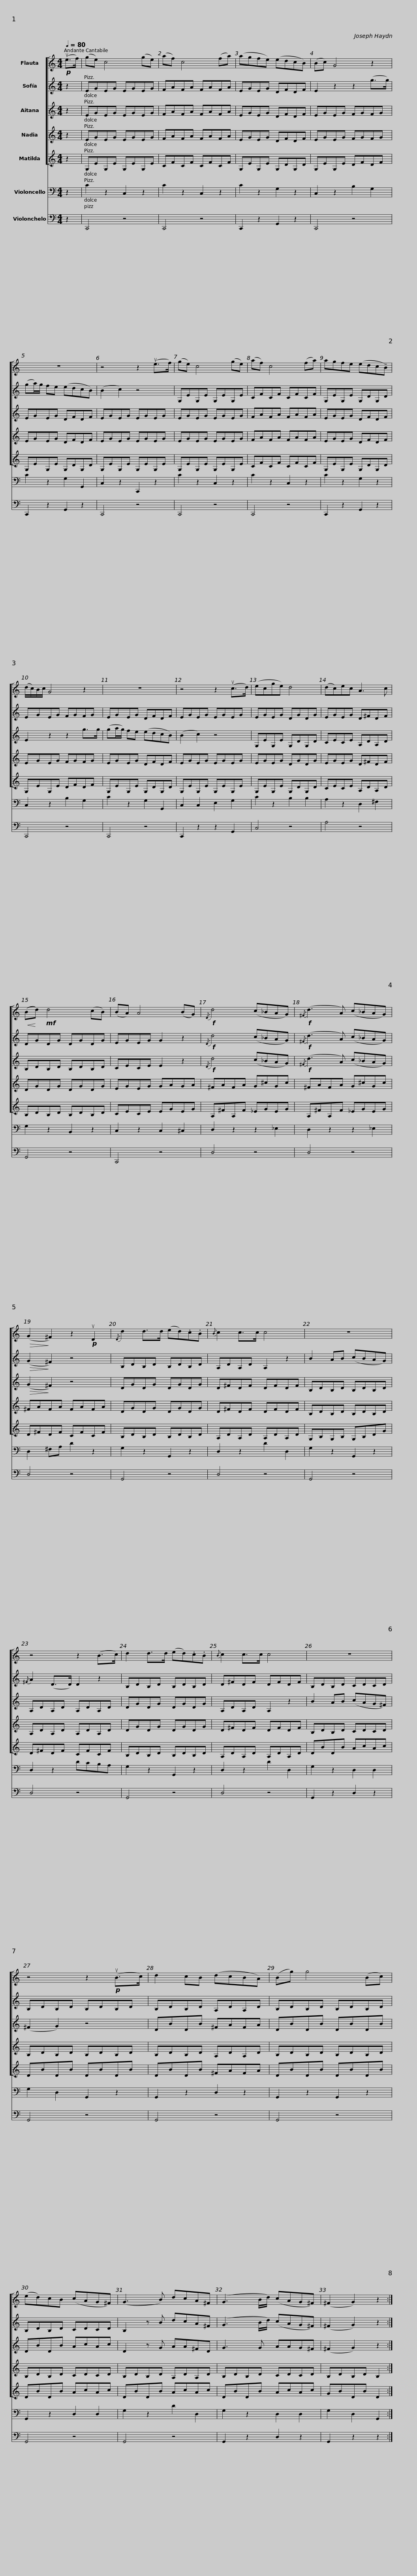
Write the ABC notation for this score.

X:1
%%score [ 1 2 3 4 5 ] 6 7
L:1/8
Q:1/4=80
M:4/4
I:linebreak $
K:C
V:1 treble
V:2 treble
V:3 treble
V:4 treble
V:5 treble
V:6 bass
V:7 bass
V:1
!p! (ue>f) | (ge) c4 (ge) | (af) c4 (fa) | (agfe) (edcB) |$ (Bc) G4 z2 | %5
 z8 | z4 z2 (ue>f) |$ (ge) c4 (ge) | (af) c4 (fa) | agfe (edc!tenuto!B) |$ %10
 (d/c/)B/c/ G4 z2 | z8 | z4 z2 (uc>d) |$ (ecge) d4 | (dc)ec A3 c | %15
!<(! ((B!<)!d))!mf! d4 (cB) |$ (BA) A4 (BG) |!f!{/D} d4 (c_BAG) |!f!{/^F} (d3 A) (c_BAG) |$!>(! (G2!>)! ^F2) z2!p! uD2 | %20
{/D} d2 d>d (ed).c.B |{/B} c2 c>c c4 |$ z8 | z4 z2 (B>c) | d2 d>d (ed).c.B |$ %25
{/B} c2 c>c c4 | z8 | z4 z2!p! (uB>c) |$ d2 cB (dcBA) | (Bg) g4 (Bc) | %30
 (ed)cB (cAG^F) |$ (G3 B) dcA^F | (G3 B/d/) (cAG^F) | (^F2 G2) z2 :| %34
V:2
 z2 | EGEG EGEG | FAFA FAFA | EGEG DFDF |$ E2 z2 z2 (g>g) | %5
 (ga/)g/ fe (edcB) | (B2 c2) z4 |$ G,EG,E G,EG,E | CFCF CFCF | G,EG,E G,DG,D |$ %10
 EGEG FGFG | EGEG DFDF | EGEG EGEG |$ EGEG DGDG | EGEG D^FDF | %15
 DGDG DGDG |$ EGEG G2 z2 |!f!{/D} d4 (c_BAG) |!f!{/^F} (d3 A) (c_BAG) |$!>(! (G2!>)! ^F2) z4 | %20
 B,DB,D B,DB,D | A,DA,D A,2 z2 |$ B2 AB (cBAG) |{/^F} A2 (D>D) D2 z2 | B,DB,D B,DB,D |$ %25
 D^FDF DFDF | B,DB,D CDCD | B,DB,D B,DB,D |$ B,DB,D A,DA,D | B,DB,D B,DB,D | %30
 B,DB,D CDCD |$ B,2 z B dcA^F | (G3 B/d/) (cAG^F) | (^F2 G2) z2 :| %34
V:3
 z2 | EGEG EGEG | FAFA FAFA | EGEG DFDF |$ EGEG FGFG | %5
 EGEG DFDF | EGEG EGEG |$ EGEG EGEG | FAFA FAFA | EGEG DFDF |$ %10
 E2 z2 z2 g>g | (ga/g/) fe (edcB) | (B2 c2) z4 |$ G,EG,E G,DG,D | CECE A,DA,D | %15
 B,DB,D B,DB,D |$ CECE E2 z2 |!f!{/D} d4 (c_BAG) |!f!{/^F} (d3 A) (c_BAG) |$!>(! (G2!>)! ^F2) z4 | %20
 DGDG DGDG | D^FDF DFDF |$ B,DB,D B,DB,D | A,DA,D A,DA,D | DGDG DGDG |$ %25
 A,DA,D A,2 z2 | B2 AB (cAG^F) | (^F2 G2) z4 |$ DBDB ^FAFA | DBDB DBDB | %30
 DBDB AcAc |$ D2 z G AA^FD | G3 G AAG^F | (^F2 G2) z2 :| %34
V:4
 z2 | EGEG EGEG | FAFA FAFA | EGEG DFDF |$ EGEG FGFG | %5
 EGEG DFDF | EGEG EGEG |$ EGEG EGEG | FAFA FAFA | EGEG DFDF |$ %10
 EGEG FGFG | EGEG DFDF | EGEG EGEG |$ EGEG DGDG | EGEG D^FDF | %15
 DGDG DGDG |$ EGEG GAGA | ^FAFA G^cGc | ^FAFA G^cGc |$ ^FAFA FAFA | %20
 DGDG DGDG | D^FDF DFDF |$ B,DB,D B,DB,D | A,DA,D A,DA,D | DGDG DGDG |$ %25
 D^FDF DFDF | B,DB,D CDCD | B,DB,D B,DB,D |$ B,DB,D A,DA,D | B,DB,D B,DB,D | %30
 B,DB,D CDCD |$ B,DB,D A,DA,D | B,DB,D CDCD | B,DB,D B,2 :| %34
V:5
 z2 | G,EG,E G,EG,E | CFCF CFCF | G,EG,E G,DG,D |$ G,EG,E DFDF | %5
 G,EG,E G,DG,D | G,EG,E G,EG,E |$ G,EG,E G,EG,E | CFCF CFCF | G,EG,E G,DG,D |$ %10
 G,EG,E DFDF | G,EG,E G,DG,D | G,EG,E G,EG,E |$ G,EG,E G,DG,D | CECE A,DA,D | %15
 B,DB,D B,DB,D |$ CECE EGEG | A,^FA,F _EGEG | A,^FA,F _EGEG |$ D^FDF CFCF | %20
 B,DB,D B,DB,D | A,DA,D A,DA,D |$ G,B,G,B, G,B,DG | D^FDF CFCF | B,DB,D B,DB,D |$ %25
 A,DA,D A,DA,D | DBDB AcAc | DBDB DBDB |$ DBDB ^FAFA | DBDB DBDB | %30
 DBDB AcAc |$ DBDB AcAc | DBDB AcAc | GBDB D2 :| %34
V:6
 z2 | C2 z2 C,2 z2 | C2 z2 C,2 z2 | C2 z2 G,2 z2 |$ C,2 z2 B,2 G,2 | %5
 C2 z2 G,2 G,,2 | C,2 z2 C,,2 z2 |$ C2 z2 C,2 z2 | C2 z2 C,2 z2 | C2 z2 G,2 z2 |$ %10
 C,2 z2 B,2 G,2 | C2 z2 G,2 G,,2 | C,2 C,2 E,2 G,2 |$ C2 z2 B,2 B,2 | A,2 z2 D,2 ^F,2 | %15
 G,2 z2 B,,2 z2 |$ C,2 z2 C,2 ^C,2 | D,2 z2 z2 _E,2 | D,2 z2 z2 _E,2 |$ D,2 ^F,A, D2 z2 | %20
 G,2 z2 G,,2 z2 | D,2 z2 D2 D,2 |$ G,2 z2 G,,2 z2 | D,2 z2 DCB,A, | G,2 z2 G,,2 z2 |$ %25
 D,2 z2 D2 D,2 | G,2 z2 D,2 D,2 | G,2 D,2 G,,2 z2 |$ G,,2 z2 D,2 z2 | G,,2 z2 G,,2 z2 | %30
 G,,2 z2 D,2 D,2 |$ G,2 z2 D2 D,2 | G,2 z2 D,2 D,2 | G,2 D,2 G,,2 :| %34
V:7
 z2 | C,,4 z4 | C,,4 z4 | C,,2 z2 G,,2 z2 |$ C,,4 z4 | %5
 C,,2 z2 G,,2 z2 | C,,4 z4 |$ C,,4 z4 | C,,4 z4 | C,,2 z2 G,,2 z2 |$ %10
 C,,4 z4 | C,,4 z4 | C,,2 z2 z2 G,,2 |$ C,4 z4 | A,4 z4 | %15
 G,,4 z4 |$ C,,4 z4 | D,4 z4 | D,4 z4 |$ D,4 z4 | %20
 G,,4 z4 | D,4 z4 |$ G,,4 z4 | D,4 z4 | G,,4 z4 |$ %25
 D,4 z4 | G,,2 z2 D,2 z2 | G,,4 z4 |$ G,,4 z4 | G,,4 z4 | %30
 G,,4 z4 |$ G,,4 z4 | G,,2 z2 D,2 z2 | G,,2 z2 z2 :| %34
